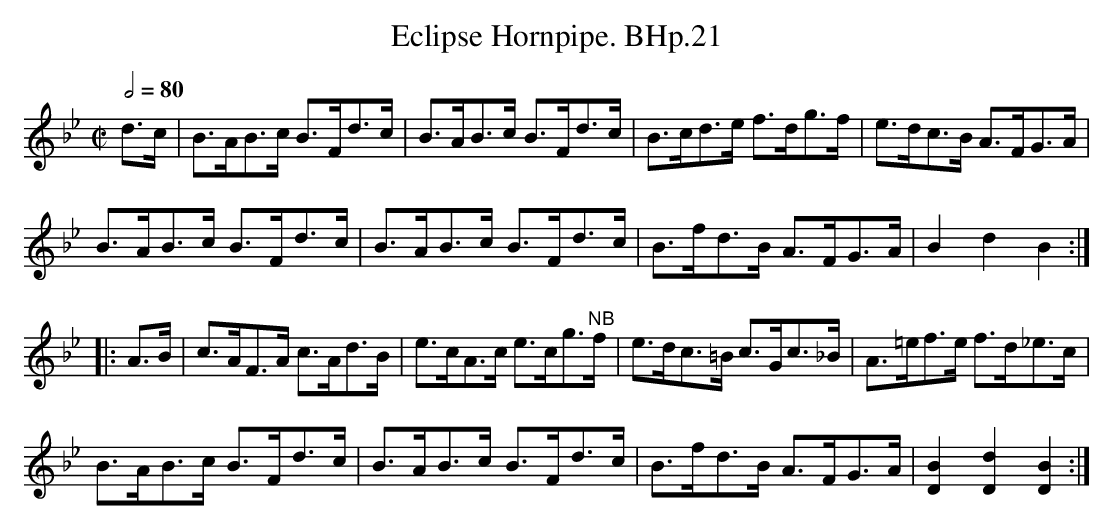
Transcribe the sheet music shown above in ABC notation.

X:1
T:Eclipse Hornpipe. BHp.21
M:C|
L:1/8
Q:1/2=80
K:Bb
d>c|B>AB>c B>Fd>c|B>AB>c B>Fd>c|\
B>cd>e f>dg>f|e>dc>B A>FG>A|
B>AB>c B>Fd>c|B>AB>c B>Fd>c|B>fd>B A>FG>A|B2d2B2:|
|:A>B|c>AF>A c>Ad>B|e>cA>c e>cg>"NB"f|\
e>dc>=B c>Gc>_B|A>=ef>e f>d_e>c|
B>AB>c B>Fd>c|\
B>AB>c B>Fd>c|B>fd>B A>FG>A|[B2D2][d2D2][B2D2]:|
